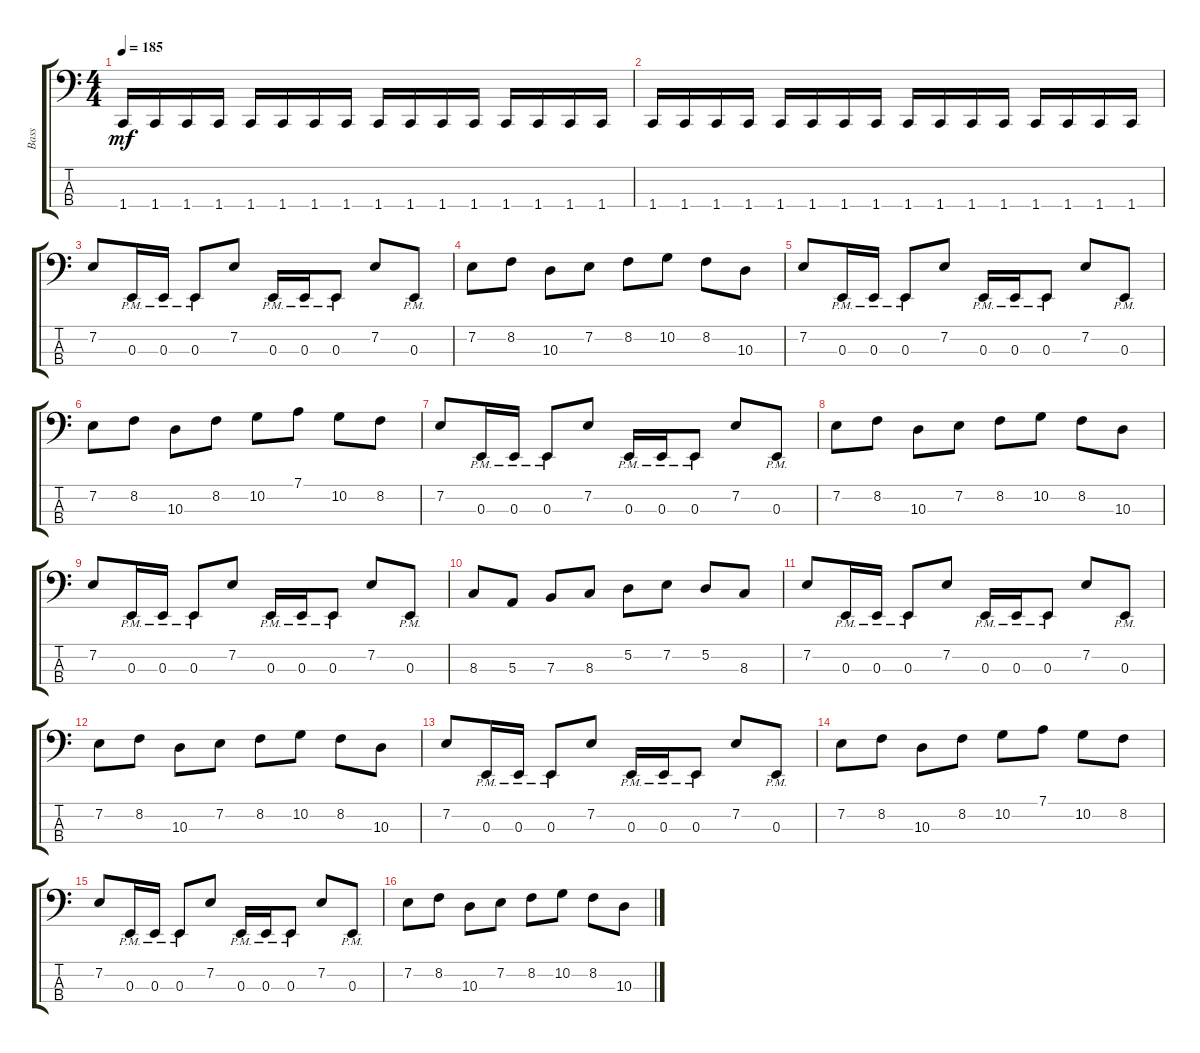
\track ("Bass" "Bass") {instrument electricbassfinger}
\staff {score tabs}
\tuning (D2 A1 E1 B0) {hide}
\ts (4 4)
\tempo 185
\clef f4
\ks c
1.4.16{dy mf} 1.4.16 1.4.16 1.4.16 1.4.16 1.4.16 1.4.16 1.4.16 1.4.16 1.4.16 1.4.16 1.4.16 1.4.16 1.4.16 1.4.16 1.4.16 |
1.4.16 1.4.16 1.4.16 1.4.16 1.4.16 1.4.16 1.4.16 1.4.16 1.4.16 1.4.16 1.4.16 1.4.16 1.4.16 1.4.16 1.4.16 1.4.16 |
7.2.8 0.3{pm}.16 0.3{pm}.16 0.3{pm}.8 7.2.8 0.3{pm}.16 0.3{pm}.16 0.3{pm}.8 7.2.8 0.3{pm}.8 |
7.2.8 8.2.8 10.3.8 7.2.8 8.2.8 10.2.8 8.2.8 10.3.8 |
7.2.8 0.3{pm}.16 0.3{pm}.16 0.3{pm}.8 7.2.8 0.3{pm}.16 0.3{pm}.16 0.3{pm}.8 7.2.8 0.3{pm}.8 |
7.2.8 8.2.8 10.3.8 8.2.8 10.2.8 7.1.8 10.2.8 8.2.8 |
7.2.8 0.3{pm}.16 0.3{pm}.16 0.3{pm}.8 7.2.8 0.3{pm}.16 0.3{pm}.16 0.3{pm}.8 7.2.8 0.3{pm}.8 |
7.2.8 8.2.8 10.3.8 7.2.8 8.2.8 10.2.8 8.2.8 10.3.8 |
7.2.8 0.3{pm}.16 0.3{pm}.16 0.3{pm}.8 7.2.8 0.3{pm}.16 0.3{pm}.16 0.3{pm}.8 7.2.8 0.3{pm}.8 |
8.3.8 5.3.8 7.3.8 8.3.8 5.2.8 7.2.8 5.2.8 8.3.8 |
7.2.8 0.3{pm}.16 0.3{pm}.16 0.3{pm}.8 7.2.8 0.3{pm}.16 0.3{pm}.16 0.3{pm}.8 7.2.8 0.3{pm}.8 |
7.2.8 8.2.8 10.3.8 7.2.8 8.2.8 10.2.8 8.2.8 10.3.8 |
7.2.8 0.3{pm}.16 0.3{pm}.16 0.3{pm}.8 7.2.8 0.3{pm}.16 0.3{pm}.16 0.3{pm}.8 7.2.8 0.3{pm}.8 |
7.2.8 8.2.8 10.3.8 8.2.8 10.2.8 7.1.8 10.2.8 8.2.8 |
7.2.8 0.3{pm}.16 0.3{pm}.16 0.3{pm}.8 7.2.8 0.3{pm}.16 0.3{pm}.16 0.3{pm}.8 7.2.8 0.3{pm}.8 |
7.2.8 8.2.8 10.3.8 7.2.8 8.2.8 10.2.8 8.2.8 10.3.8
